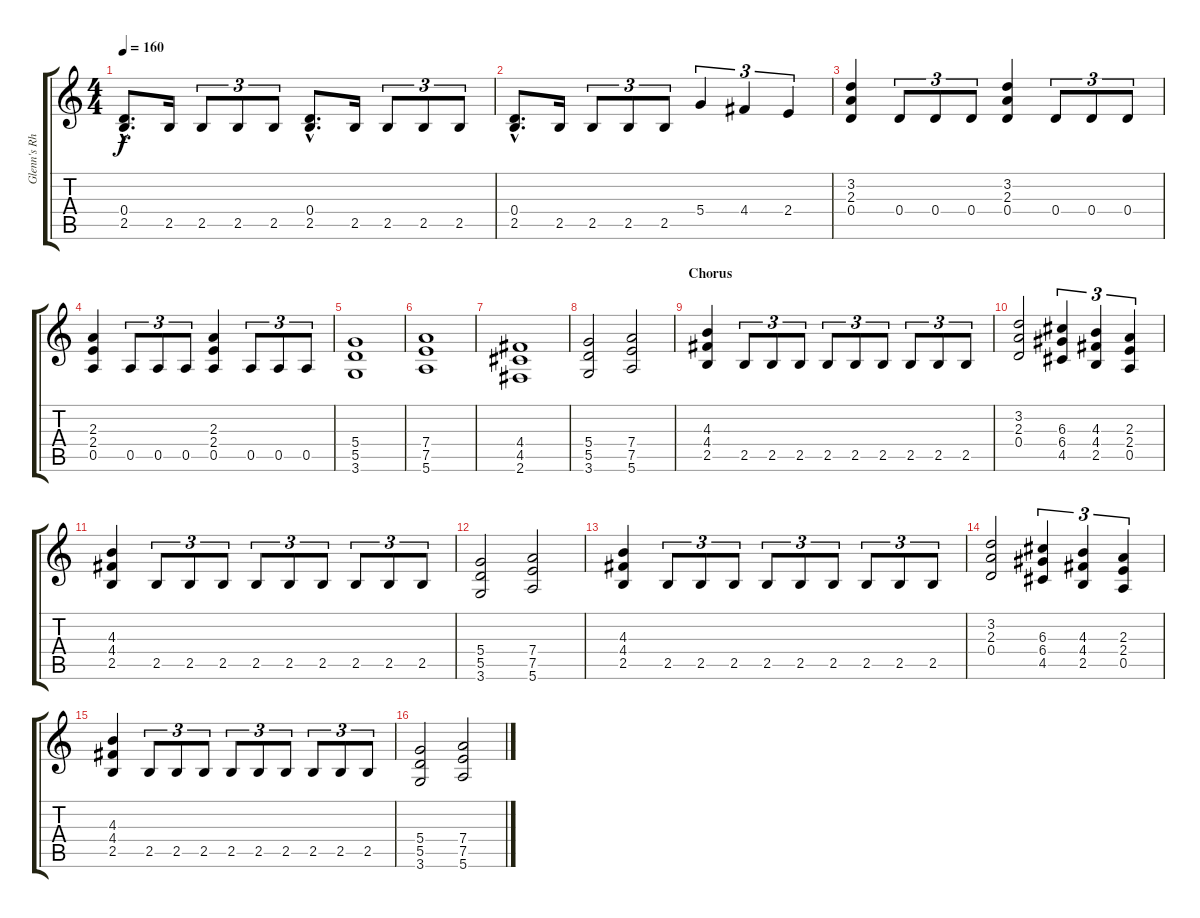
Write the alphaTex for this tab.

\track ("Glenn's Rhythm" "Glenn's Rh") {instrument distortionguitar}
\staff {score tabs}
\tuning (E4 B3 G3 D3 A2 E2) {hide}
\ts (4 4)
\tempo 160
\clef g2
\ks c
(0.4{hac} 2.5{hac}).8{d dy f} 2.5.16 2.5.8{tu (3 2)} 2.5.8{tu (3 2)} 2.5.8{tu (3 2)} (0.4{hac} 2.5{hac}).8{d} 2.5.16 2.5.8{tu (3 2)} 2.5.8{tu (3 2)} 2.5.8{tu (3 2)} |
(0.4{hac} 2.5{hac}).8{d} 2.5.16 2.5.8{tu (3 2)} 2.5.8{tu (3 2)} 2.5.8{tu (3 2)} 5.4.4{tu (3 2)} 4.4.4{tu (3 2)} 2.4.4{tu (3 2)} |
(3.2 2.3 0.4).4 0.4.8{tu (3 2)} 0.4.8{tu (3 2)} 0.4.8{tu (3 2)} (3.2 2.3 0.4).4 0.4.8{tu (3 2)} 0.4.8{tu (3 2)} 0.4.8{tu (3 2)} |
(2.3 2.4 0.5).4 0.5.8{tu (3 2)} 0.5.8{tu (3 2)} 0.5.8{tu (3 2)} (2.3 2.4 0.5).4 0.5.8{tu (3 2)} 0.5.8{tu (3 2)} 0.5.8{tu (3 2)} |
(5.4 5.5 3.6).1 |
(7.4 7.5 5.6).1 |
(4.4 4.5 2.6).1 |
(5.4 5.5 3.6).2 (7.4 7.5 5.6).2 |
\section ("" "Chorus")
(4.3 4.4 2.5).4 2.5.8{tu (3 2)} 2.5.8{tu (3 2)} 2.5.8{tu (3 2)} 2.5.8{tu (3 2)} 2.5.8{tu (3 2)} 2.5.8{tu (3 2)} 2.5.8{tu (3 2)} 2.5.8{tu (3 2)} 2.5.8{tu (3 2)} |
(3.2 2.3 0.4).2 (6.3 6.4 4.5).4{tu (3 2)} (4.3 4.4 2.5).4{tu (3 2)} (2.3 2.4 0.5).4{tu (3 2)} |
(4.3 4.4 2.5).4 2.5.8{tu (3 2)} 2.5.8{tu (3 2)} 2.5.8{tu (3 2)} 2.5.8{tu (3 2)} 2.5.8{tu (3 2)} 2.5.8{tu (3 2)} 2.5.8{tu (3 2)} 2.5.8{tu (3 2)} 2.5.8{tu (3 2)} |
(5.4 5.5 3.6).2 (7.4 7.5 5.6).2 |
(4.3 4.4 2.5).4 2.5.8{tu (3 2)} 2.5.8{tu (3 2)} 2.5.8{tu (3 2)} 2.5.8{tu (3 2)} 2.5.8{tu (3 2)} 2.5.8{tu (3 2)} 2.5.8{tu (3 2)} 2.5.8{tu (3 2)} 2.5.8{tu (3 2)} |
(3.2 2.3 0.4).2 (6.3 6.4 4.5).4{tu (3 2)} (4.3 4.4 2.5).4{tu (3 2)} (2.3 2.4 0.5).4{tu (3 2)} |
(4.3 4.4 2.5).4 2.5.8{tu (3 2)} 2.5.8{tu (3 2)} 2.5.8{tu (3 2)} 2.5.8{tu (3 2)} 2.5.8{tu (3 2)} 2.5.8{tu (3 2)} 2.5.8{tu (3 2)} 2.5.8{tu (3 2)} 2.5.8{tu (3 2)} |
(5.4 5.5 3.6).2 (7.4 7.5 5.6).2
